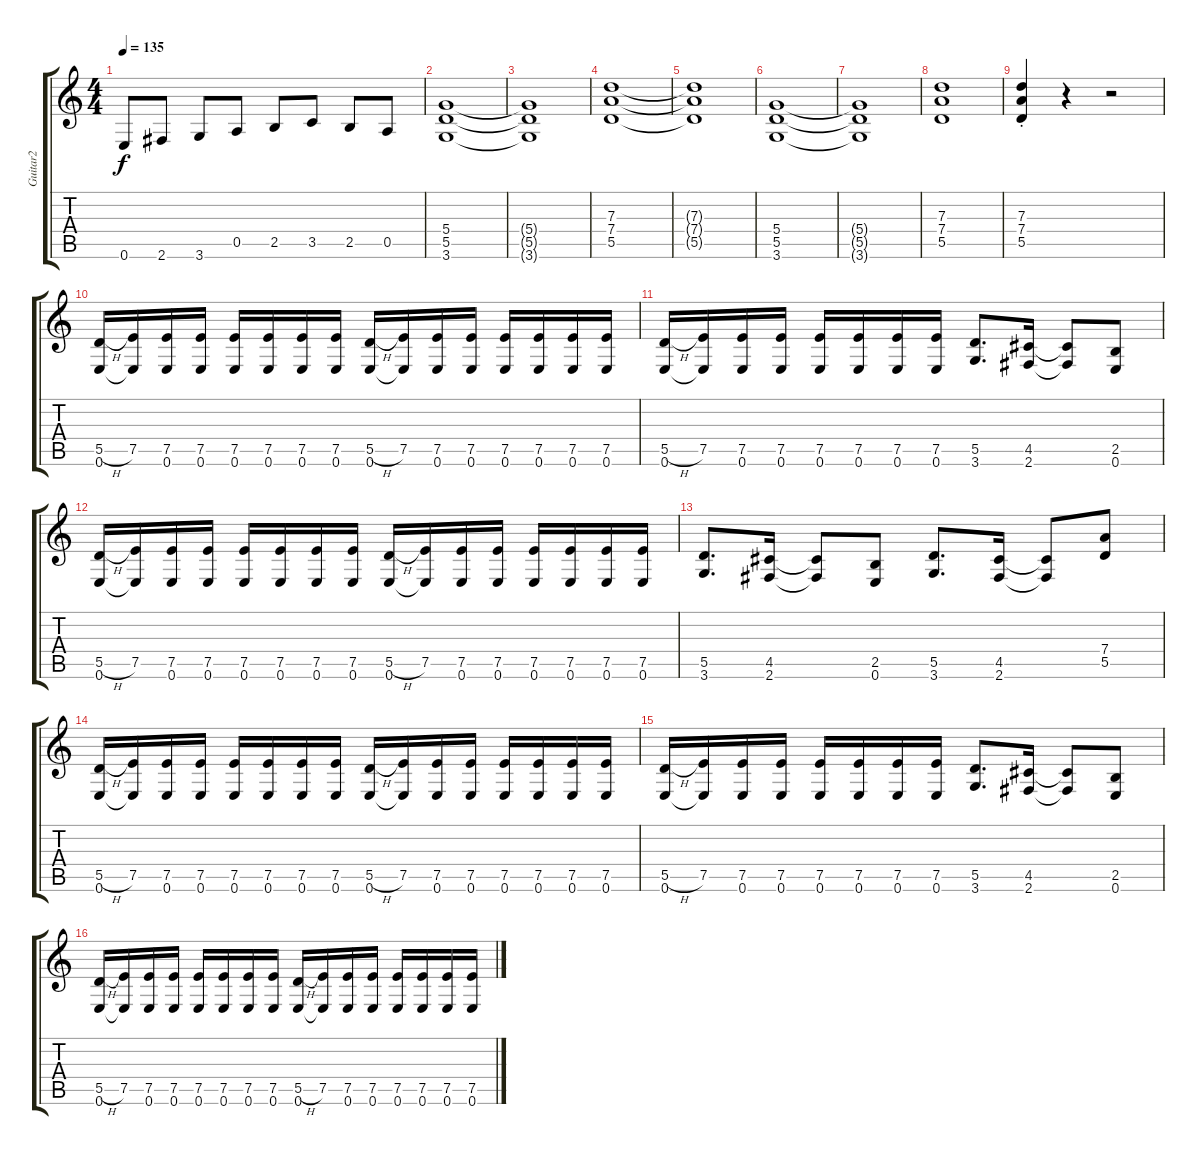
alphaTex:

\track ("Guitar2" "Guitar2") {instrument distortionguitar}
\staff {score tabs}
\tuning (E4 B3 G3 D3 A2 E2) {hide}
\ts (4 4)
\tempo 135
\clef g2
\ks c
0.6.8{dy f} 2.6.8 3.6.8 0.5.8 2.5.8 3.5.8 2.5.8 0.5.8 |
(5.4 5.5 3.6).1 |
(5.4{t} 5.5{t} 3.6{t}).1 |
(7.3 7.4 5.5).1 |
(7.3{t} 7.4{t} 5.5{t}).1 |
(5.4 5.5 3.6).1 |
(5.4{t} 5.5{t} 3.6{t}).1 |
(7.3 7.4 5.5).1 |
(7.3{st} 7.4{st} 5.5{st}).4 r.4 r.2 |
(5.5{h} 0.6).16 (7.5 0.6{t}).16 (7.5 0.6).16 (7.5 0.6).16 (7.5 0.6).16 (7.5 0.6).16 (7.5 0.6).16 (7.5 0.6).16 (5.5{h} 0.6).16 (7.5 0.6{t}).16 (7.5 0.6).16 (7.5 0.6).16 (7.5 0.6).16 (7.5 0.6).16 (7.5 0.6).16 (7.5 0.6).16 |
(5.5{h} 0.6).16 (7.5 0.6{t}).16 (7.5 0.6).16 (7.5 0.6).16 (7.5 0.6).16 (7.5 0.6).16 (7.5 0.6).16 (7.5 0.6).16 (5.5 3.6).8{d} (4.5 2.6).16 (4.5{t} 2.6{t}).8 (2.5 0.6).8 |
(5.5{h} 0.6).16 (7.5 0.6{t}).16 (7.5 0.6).16 (7.5 0.6).16 (7.5 0.6).16 (7.5 0.6).16 (7.5 0.6).16 (7.5 0.6).16 (5.5{h} 0.6).16 (7.5 0.6{t}).16 (7.5 0.6).16 (7.5 0.6).16 (7.5 0.6).16 (7.5 0.6).16 (7.5 0.6).16 (7.5 0.6).16 |
(5.5 3.6).8{d} (4.5 2.6).16 (4.5{t} 2.6{t}).8 (2.5 0.6).8 (5.5 3.6).8{d} (4.5 2.6).16 (4.5{t} 2.6{t}).8 (7.4 5.5).8 |
(5.5{h} 0.6).16 (7.5 0.6{t}).16 (7.5 0.6).16 (7.5 0.6).16 (7.5 0.6).16 (7.5 0.6).16 (7.5 0.6).16 (7.5 0.6).16 (5.5{h} 0.6).16 (7.5 0.6{t}).16 (7.5 0.6).16 (7.5 0.6).16 (7.5 0.6).16 (7.5 0.6).16 (7.5 0.6).16 (7.5 0.6).16 |
(5.5{h} 0.6).16 (7.5 0.6{t}).16 (7.5 0.6).16 (7.5 0.6).16 (7.5 0.6).16 (7.5 0.6).16 (7.5 0.6).16 (7.5 0.6).16 (5.5 3.6).8{d} (4.5 2.6).16 (4.5{t} 2.6{t}).8 (2.5 0.6).8 |
(5.5{h} 0.6).16 (7.5 0.6{t}).16 (7.5 0.6).16 (7.5 0.6).16 (7.5 0.6).16 (7.5 0.6).16 (7.5 0.6).16 (7.5 0.6).16 (5.5{h} 0.6).16 (7.5 0.6{t}).16 (7.5 0.6).16 (7.5 0.6).16 (7.5 0.6).16 (7.5 0.6).16 (7.5 0.6).16 (7.5 0.6).16
